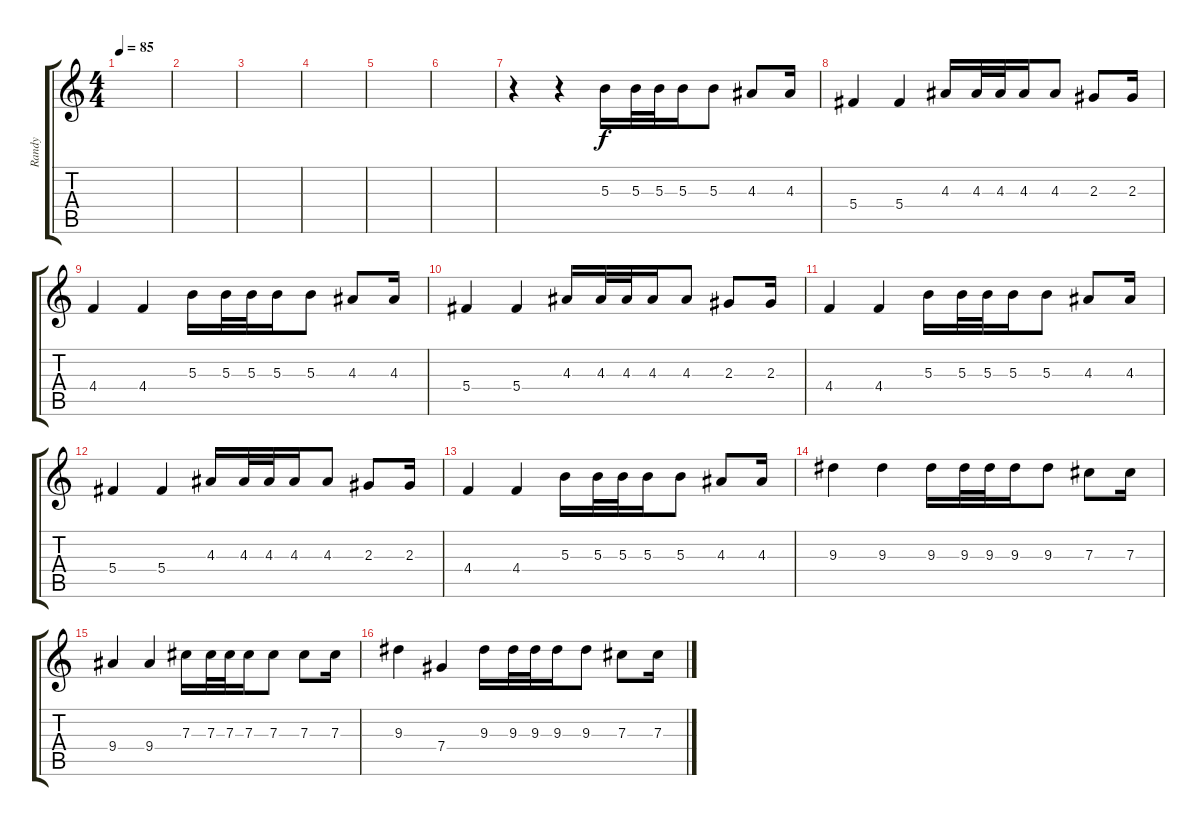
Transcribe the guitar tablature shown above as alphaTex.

\track ("Randy" "Randy") {instrument distortionguitar}
\staff {score tabs}
\tuning (Eb4 Bb3 Gb3 Db3 Ab2 Eb2) {hide}
\ts (4 4)
\tempo 85
\clef g2
\ks c
|
|
|
|
|
|
r.4 r.4 5.3.16 5.3.32 5.3.32 5.3.16 5.3.8 4.3.8 4.3.16 |
5.4.4 5.4.4 4.3.16 4.3.32 4.3.32 4.3.16 4.3.8 2.3.8 2.3.16 |
4.4.4 4.4.4 5.3.16 5.3.32 5.3.32 5.3.16 5.3.8 4.3.8 4.3.16 |
5.4.4 5.4.4 4.3.16 4.3.32 4.3.32 4.3.16 4.3.8 2.3.8 2.3.16 |
4.4.4 4.4.4 5.3.16 5.3.32 5.3.32 5.3.16 5.3.8 4.3.8 4.3.16 |
5.4.4 5.4.4 4.3.16 4.3.32 4.3.32 4.3.16 4.3.8 2.3.8 2.3.16 |
4.4.4 4.4.4 5.3.16 5.3.32 5.3.32 5.3.16 5.3.8 4.3.8 4.3.16 |
9.3.4 9.3.4 9.3.16 9.3.32 9.3.32 9.3.16 9.3.8 7.3.8 7.3.16 |
9.4.4 9.4.4 7.3.16 7.3.32 7.3.32 7.3.16 7.3.8 7.3.8 7.3.16 |
9.3.4 7.4.4 9.3.16 9.3.32 9.3.32 9.3.16 9.3.8 7.3.8 7.3.16
